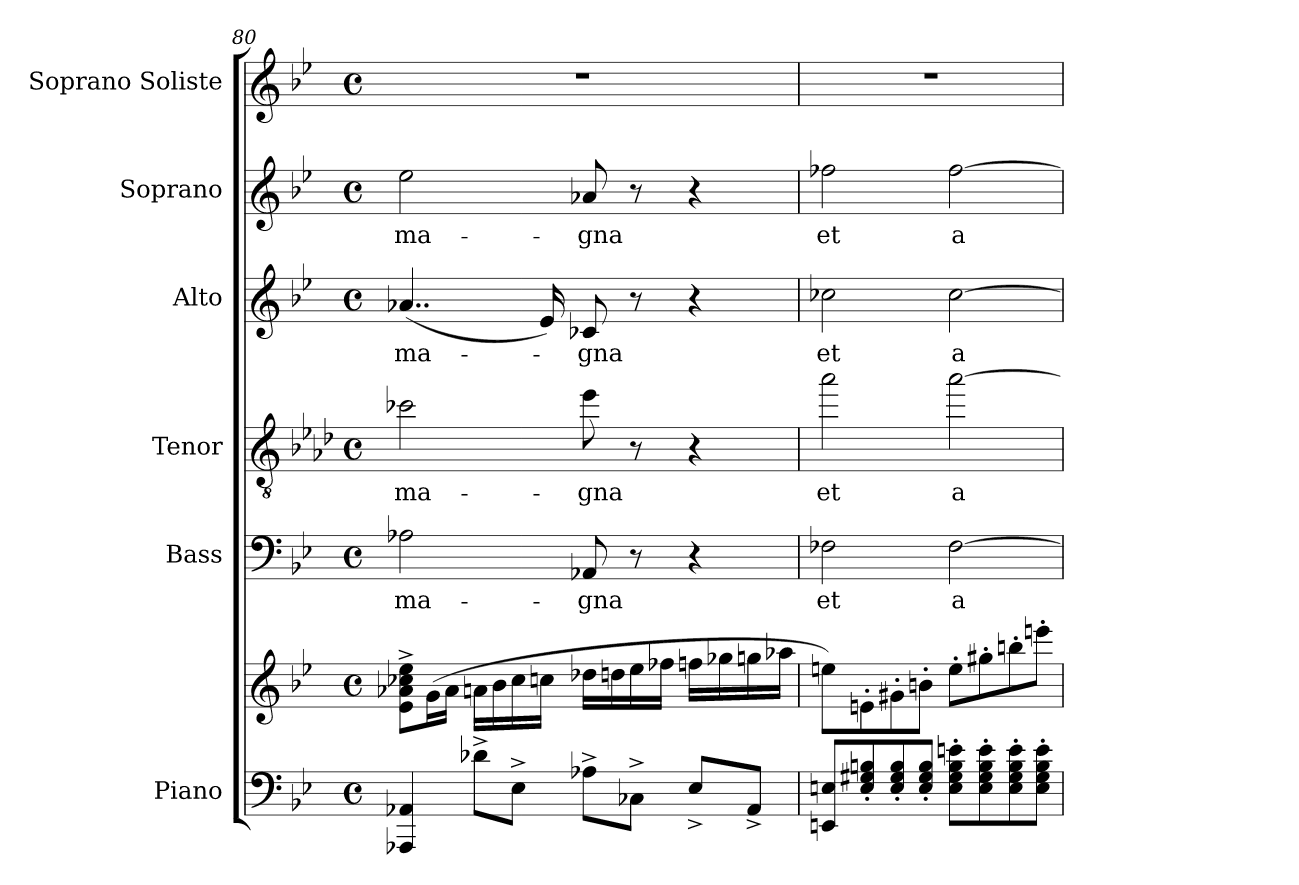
**kern	**kern	**kern	**text	**kern	**text	**kern	**text	**kern	**text	**kern
*part6	*part6	*part5	*part5	*part4	*part4	*part3	*part3	*part2	*part2	*part1
*staff7	*staff6	*staff5	*staff5	*staff4	*staff4	*staff3	*staff3	*staff2	*staff2	*staff1
*I"Piano	*	*I"Bass	*	*I"Tenor	*	*I"Alto	*	*I"Soprano	*	*I"Soprano Soliste
*I'Pno.	*	*I'B.	*	*I'T.	*	*I'A.	*	*I'S.	*	*
*clefF4	*clefG2	*clefF4	*	*clefGv2	*	*clefG2	*	*clefG2	*	*clefG2
*	*	*	*	*ITrd8c14	*	*	*	*	*	*
*k[b-e-]	*k[b-e-]	*k[b-e-]	*	*k[b-e-a-d-]	*	*k[b-e-]	*	*k[b-e-]	*	*k[b-e-]
*M4/4	*M4/4	*M4/4	*	*M4/4	*	*M4/4	*	*M4/4	*	*M4/4
*met(c)	*met(c)	*met(c)	*	*met(c)	*	*met(c)	*	*met(c)	*	*met(c)
=80	=80	=80	=80	=80	=80	=80	=80	=80	=80	=80
4AAA-X/ 4AA-X/	8e-\^ 8a-X\^ 8cc-X\^ 8ee-\^L	2A-X\	ma-	2c-Xi\	ma-	(4..a-X/	ma-	2ee-\	ma-	1r
.	(16g\L	.	.	.	.	.	.	.	.	.
.	16a-\JJ	.	.	.	.	.	.	.	.	.
8d-X^\L	16an\LL	.	.	.	.	.	.	.	.	.
.	16b-\	.	.	.	.	.	.	.	.	.
8E-^\J	16cc-\	.	.	.	.	.	.	.	.	.
.	16ccn\JJ	.	.	.	.	16e-/)	.	.	.	.
8A-X^\L	16dd-X\LL	8AA-X/	-gna	8e-i\	-gna	8c-X/	-gna	8a-X/	-gna	.
.	16ddn\	.	.	.	.	.	.	.	.	.
8C-X^\J	16ee-\	8r	.	8r	.	8r	.	8r	.	.
.	16ff-X\JJ	.	.	.	.	.	.	.	.	.
8E-^/L	16ffn\LL	4r	.	4r	.	4r	.	4r	.	.
.	16gg-X\	.	.	.	.	.	.	.	.	.
8AA-^/J	16ggn\	.	.	.	.	.	.	.	.	.
.	16aa-X\JJ	.	.	.	.	.	.	.	.	.
=81	=81	=81	=81	=81	=81	=81	=81	=81	=81	=81
8EEn/ 8En/L	8een\L)	2F-X\	et	2a-i\	et	2cc-X\	et	2ff-X\	et	1r
8E/' 8G#X/' 8Bn/'	8en'\	.	.	.	.	.	.	.	.	.
8E/' 8G#/' 8B/'	8g#X'\	.	.	.	.	.	.	.	.	.
8E/' 8G#/' 8B/'J	8bn'\J	.	.	.	.	.	.	.	.	.
8E\' 8G#\' 8B\' 8en\'L	8ee'\L	[2F-\	a-	[2a-i\	a-	[2cc-\	a-	[2ff-\	a-	.
8E\' 8G#\' 8B\' 8e\'	8gg#X'\	.	.	.	.	.	.	.	.	.
8E\' 8G#\' 8B\' 8e\'	8bbn'\	.	.	.	.	.	.	.	.	.
8E\' 8G#\' 8B\' 8e\'J	8eeen'\J	.	.	.	.	.	.	.	.	.
=	=	=	=	=	=	=	=	=	=	=
*-	*-	*-	*-	*-	*-	*-	*-	*-	*-	*-
